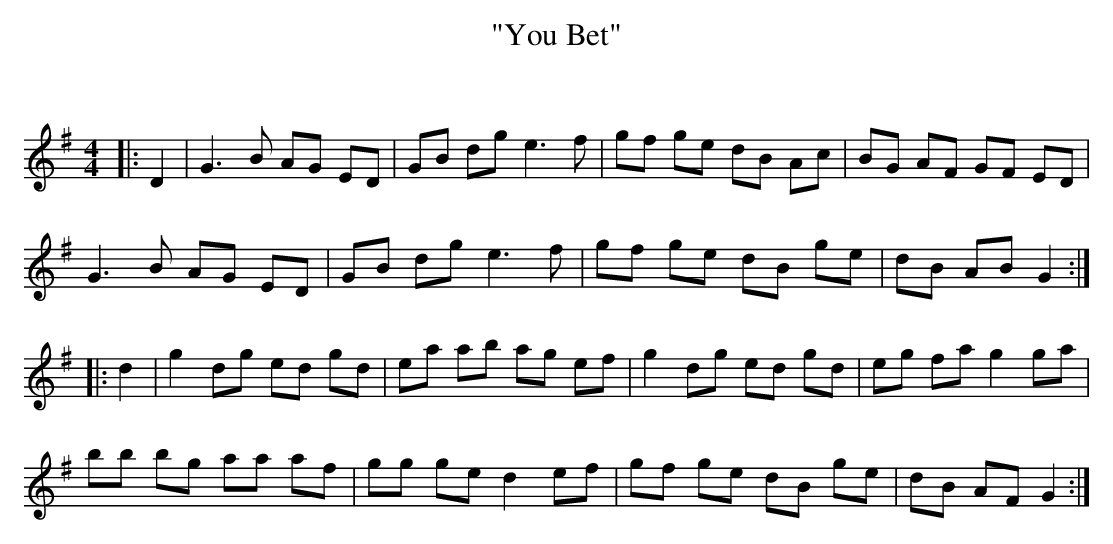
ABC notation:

X:1
T: "You Bet"
C:
Q: 232
K:G
M:4/4
L:1/8
|:D2|G3B AG ED|GB dg e3f|gf ge dB Ac|BG AF GF ED|
G3B AG ED|GB dg e3f|gf ge dB ge|dB AB G2:|
|:d2|g2 dg ed gd|ea ab ag ef|g2 dg ed gd|eg fa g2 ga|
bb bg aa af|gg ge d2 ef|gf ge dB ge|dB AF G2:|
